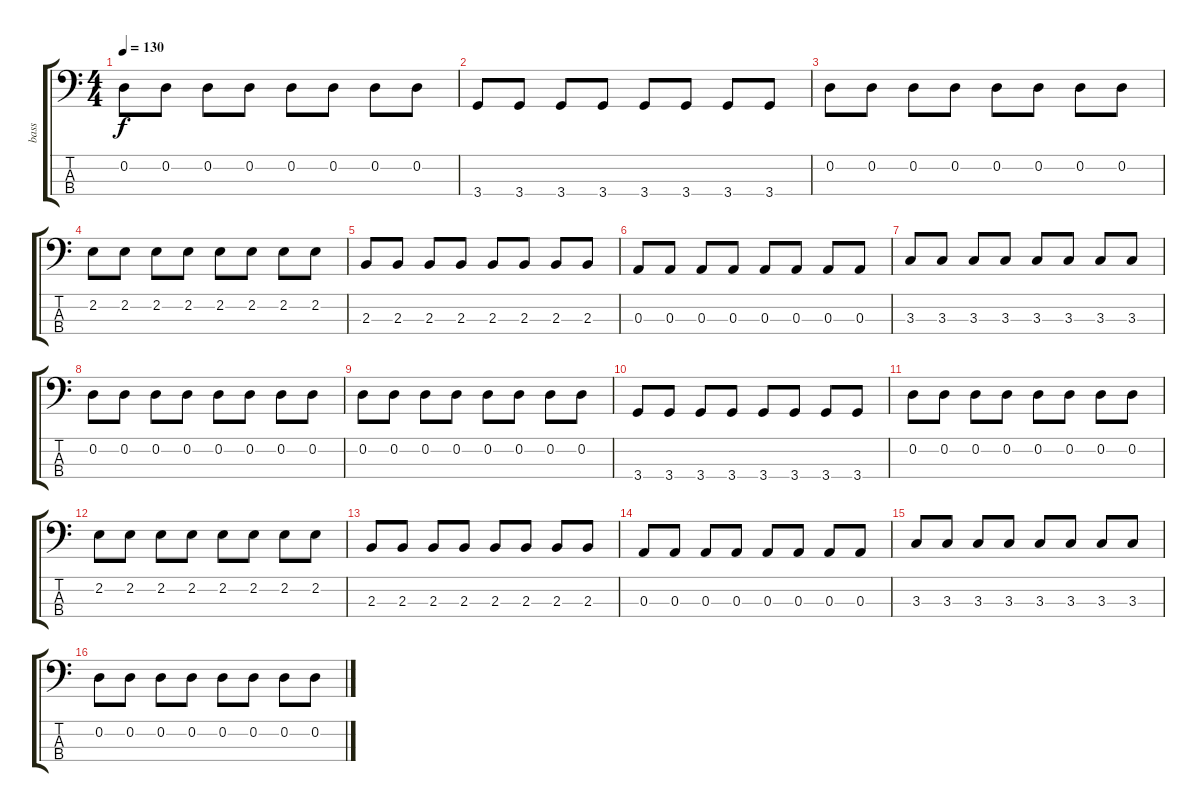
\track ("bass" "bass") {instrument electricbasspick}
\staff {score tabs}
\tuning (G2 D2 A1 E1) {hide}
\ts (4 4)
\tempo 130
\clef f4
\ks c
0.2.8{dy f} 0.2.8 0.2.8 0.2.8 0.2.8 0.2.8 0.2.8 0.2.8 |
3.4.8 3.4.8 3.4.8 3.4.8 3.4.8 3.4.8 3.4.8 3.4.8 |
0.2.8 0.2.8 0.2.8 0.2.8 0.2.8 0.2.8 0.2.8 0.2.8 |
2.2.8 2.2.8 2.2.8 2.2.8 2.2.8 2.2.8 2.2.8 2.2.8 |
2.3.8 2.3.8 2.3.8 2.3.8 2.3.8 2.3.8 2.3.8 2.3.8 |
0.3.8 0.3.8 0.3.8 0.3.8 0.3.8 0.3.8 0.3.8 0.3.8 |
3.3.8 3.3.8 3.3.8 3.3.8 3.3.8 3.3.8 3.3.8 3.3.8 |
0.2.8 0.2.8 0.2.8 0.2.8 0.2.8 0.2.8 0.2.8 0.2.8 |
0.2.8 0.2.8 0.2.8 0.2.8 0.2.8 0.2.8 0.2.8 0.2.8 |
3.4.8 3.4.8 3.4.8 3.4.8 3.4.8 3.4.8 3.4.8 3.4.8 |
0.2.8 0.2.8 0.2.8 0.2.8 0.2.8 0.2.8 0.2.8 0.2.8 |
2.2.8 2.2.8 2.2.8 2.2.8 2.2.8 2.2.8 2.2.8 2.2.8 |
2.3.8 2.3.8 2.3.8 2.3.8 2.3.8 2.3.8 2.3.8 2.3.8 |
0.3.8 0.3.8 0.3.8 0.3.8 0.3.8 0.3.8 0.3.8 0.3.8 |
3.3.8 3.3.8 3.3.8 3.3.8 3.3.8 3.3.8 3.3.8 3.3.8 |
0.2.8 0.2.8 0.2.8 0.2.8 0.2.8 0.2.8 0.2.8 0.2.8
